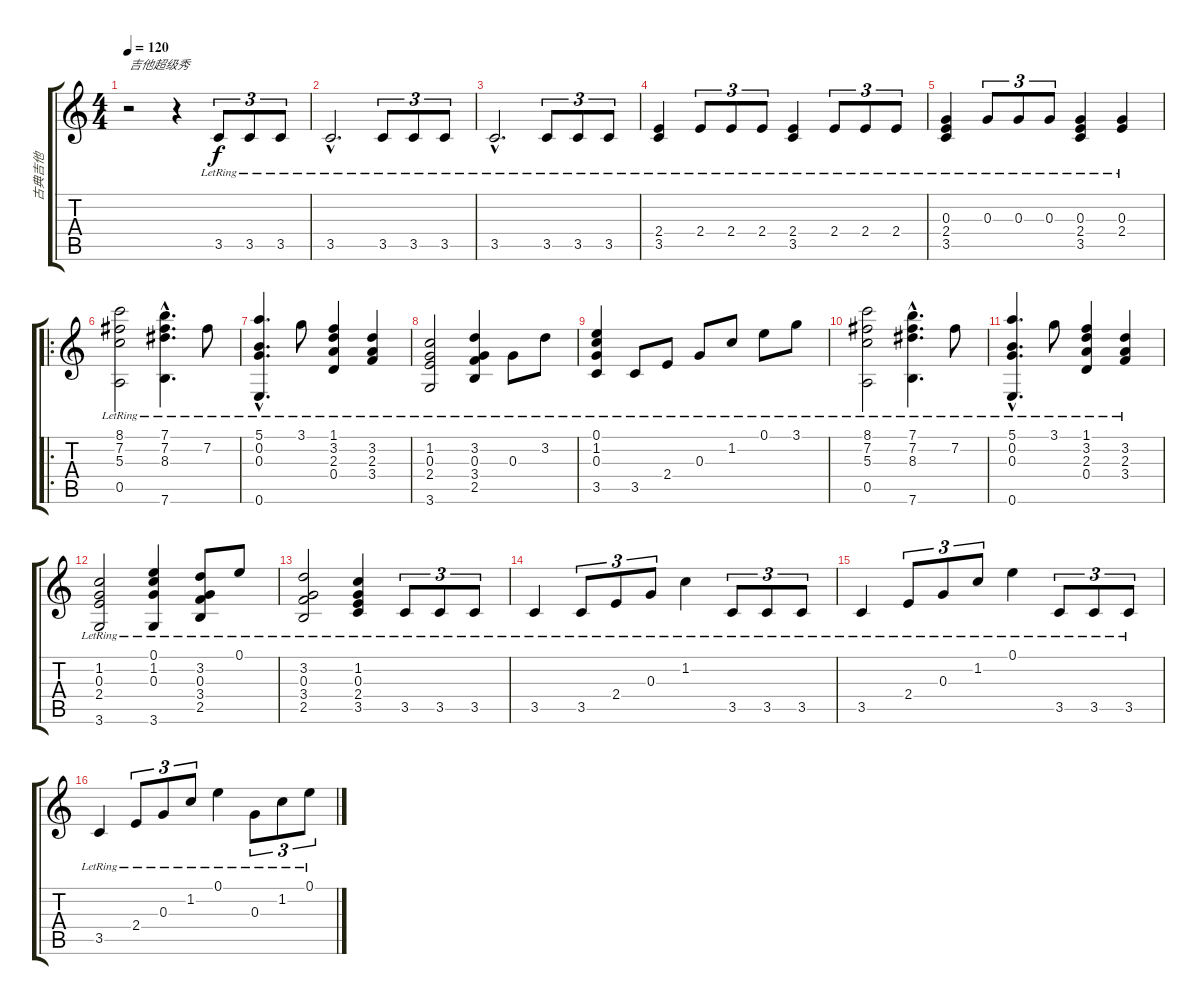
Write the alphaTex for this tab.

\track ("古典吉他" "古典吉他") {instrument acousticguitarnylon}
\staff {score tabs}
\tuning (E4 B3 G3 D3 A2 E2) {hide}
\ts (4 4)
\tempo 120
\clef g2
\ks c
r.2{txt "吉他超级秀" dy f instrument acousticguitarnylon} r.4 3.5{lr}.8{tu (3 2)} 3.5{lr}.8{tu (3 2)} 3.5{lr}.8{tu (3 2)} |
3.5{hac lr}.2{d} 3.5{lr}.8{tu (3 2)} 3.5{lr}.8{tu (3 2)} 3.5{lr}.8{tu (3 2)} |
3.5{hac lr}.2{d} 3.5{lr}.8{tu (3 2)} 3.5{lr}.8{tu (3 2)} 3.5{lr}.8{tu (3 2)} |
(2.4{lr} 3.5{lr}).4 2.4{lr}.8{tu (3 2)} 2.4{lr}.8{tu (3 2)} 2.4{lr}.8{tu (3 2)} (2.4{lr} 3.5{lr}).4 2.4{lr}.8{tu (3 2)} 2.4{lr}.8{tu (3 2)} 2.4{lr}.8{tu (3 2)} |
(0.3{lr} 2.4{lr} 3.5{lr}).4 0.3{lr}.8{tu (3 2)} 0.3{lr}.8{tu (3 2)} 0.3{lr}.8{tu (3 2)} (0.3{lr} 2.4{lr} 3.5{lr}).4 (0.3{lr} 2.4{lr}).4 |
\ro
(8.1{lr} 7.2{lr} 5.3{lr} 0.5{lr}).2 (7.1{hac lr} 7.2{hac lr} 8.3{hac lr} 7.6{hac lr}).4{d} 7.2{lr}.8 |
(5.1{hac lr} 0.2{hac lr} 0.3{hac lr} 0.6{hac lr}).4{d} 3.1{lr}.8 (1.1{lr} 3.2{lr} 2.3{lr} 0.4{lr}).4 (3.2{lr} 2.3{lr} 3.4{lr}).4 |
(1.2{lr} 0.3{lr} 2.4{lr} 3.6{lr}).2 (3.2{lr} 0.3{lr} 3.4{lr} 2.5{lr}).4 0.3{lr}.8 3.2{lr}.8 |
(0.1{lr} 1.2{lr} 0.3{lr} 3.5{lr}).4 3.5{lr}.8 2.4{lr}.8 0.3{lr}.8 1.2{lr}.8 0.1{lr}.8 3.1{lr}.8 |
(8.1{lr} 7.2{lr} 5.3{lr} 0.5{lr}).2 (7.1{hac lr} 7.2{hac lr} 8.3{hac lr} 7.6{hac lr}).4{d} 7.2{lr}.8 |
(5.1{hac lr} 0.2{hac lr} 0.3{hac lr} 0.6{hac lr}).4{d} 3.1{lr}.8 (1.1{lr} 3.2{lr} 2.3{lr} 0.4{lr}).4 (3.2{lr} 2.3{lr} 3.4{lr}).4 |
(1.2{lr} 0.3{lr} 2.4{lr} 3.6{lr}).2 (0.1{lr} 1.2{lr} 0.3{lr} 3.6{lr}).4 (3.2{lr} 0.3{lr} 3.4{lr} 2.5{lr}).8 0.1{lr}.8 |
(3.2{lr} 0.3{lr} 3.4{lr} 2.5{lr}).2 (1.2{lr} 0.3{lr} 2.4{lr} 3.5{lr}).4 3.5{lr}.8{tu (3 2)} 3.5{lr}.8{tu (3 2)} 3.5{lr}.8{tu (3 2)} |
3.5{lr}.4 3.5{lr}.8{tu (3 2)} 2.4{lr}.8{tu (3 2)} 0.3{lr}.8{tu (3 2)} 1.2{lr}.4 3.5{lr}.8{tu (3 2)} 3.5{lr}.8{tu (3 2)} 3.5{lr}.8{tu (3 2)} |
3.5{lr}.4 2.4{lr}.8{tu (3 2)} 0.3{lr}.8{tu (3 2)} 1.2{lr}.8{tu (3 2)} 0.1{lr}.4 3.5{lr}.8{tu (3 2)} 3.5{lr}.8{tu (3 2)} 3.5{lr}.8{tu (3 2)} |
3.5{lr}.4 2.4{lr}.8{tu (3 2)} 0.3{lr}.8{tu (3 2)} 1.2{lr}.8{tu (3 2)} 0.1{lr}.4 0.3{lr}.8{tu (3 2)} 1.2{lr}.8{tu (3 2)} 0.1{lr}.8{tu (3 2)}
